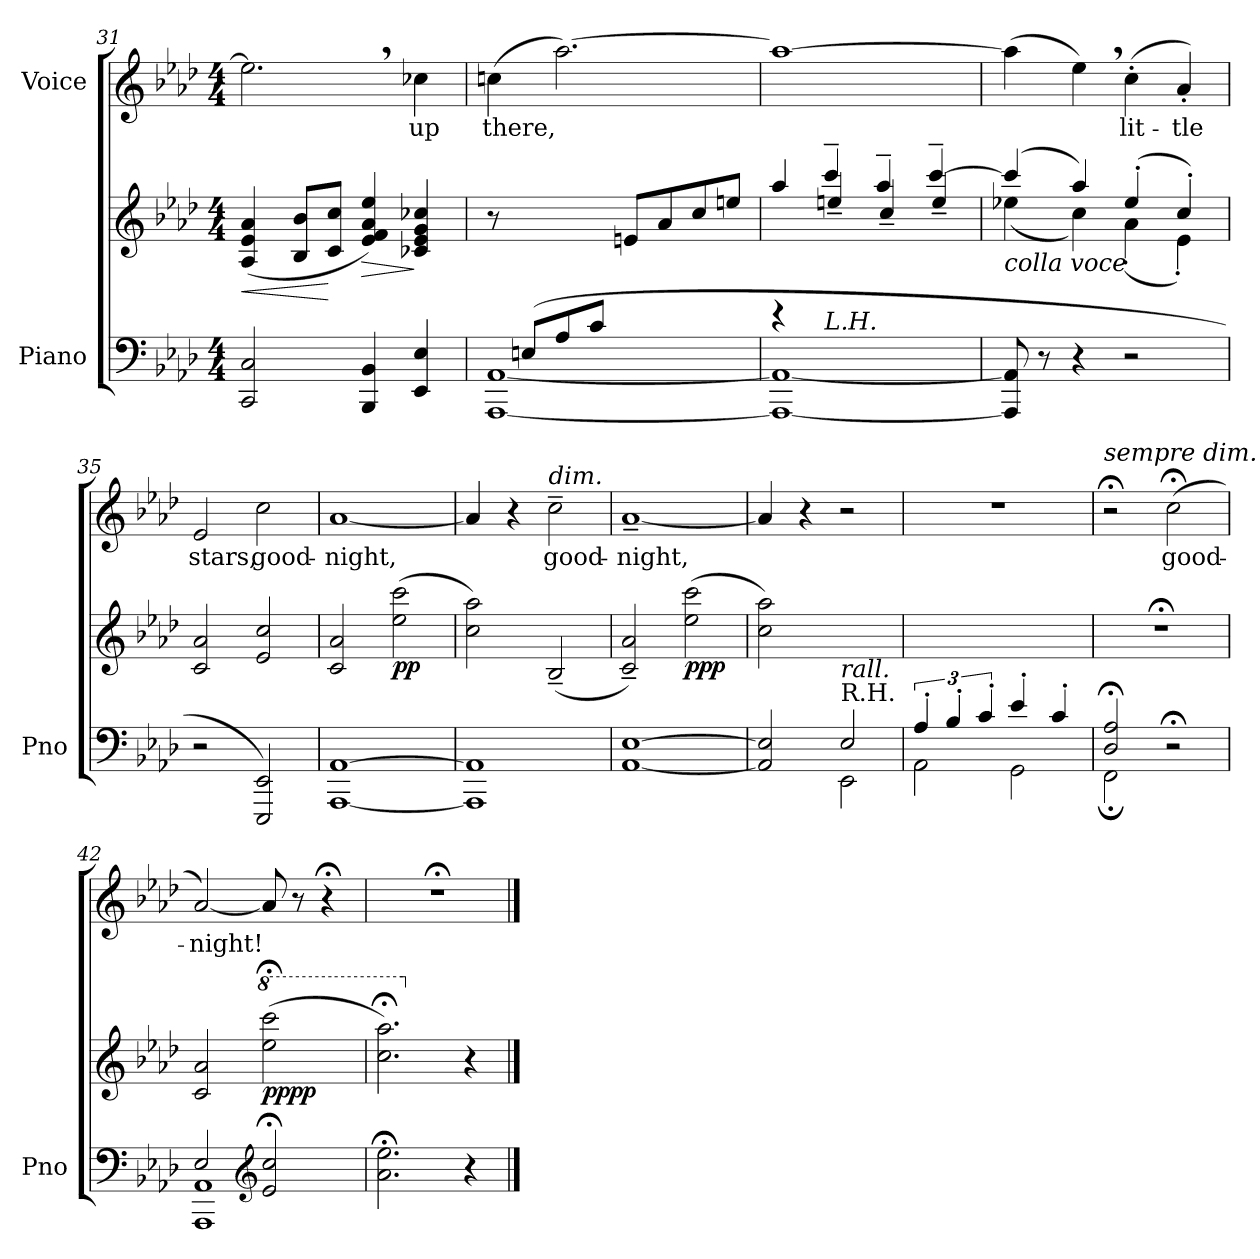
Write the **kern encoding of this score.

**kern	**kern	**dynam	**kern	**text	**dynam
*part2	*part2	*part2	*part1	*part1	*part1
*staff3	*staff2	*staff2/3	*staff1	*staff1	*staff1
*I"Piano	*	*	*I"Voice	*	*
*I'Pno	*	*	*	*	*
*clefF4	*clefG2	*	*clefG2	*	*
*k[b-e-a-d-]	*k[b-e-a-d-]	*	*k[b-e-a-d-]	*	*
*M4/4	*M4/4	*	*M4/4	*	*
=31	=31	=31	=31	=31	=31
!	!	!LO:HP:b	!	!	!
2CC/ 2C/	(>4A-/ 4e-/ 4a-/	<	2.ee-,\]	.	.
.	8B-/ 8b-/L	.	.	.	.
.	8c/ 8cc/J	[	.	.	.
!	!	!LO:HP:b	!	!	!
4BBB-/ 4BB-/	4e-/ 4f/ 4a-/ 4ee-/)	>	.	.	.
!	!	!	!	!	!LO:DY:a
4EE-/ 4E-/	4c-X/ 4e-/ 4g/ 4cc-X/	]	4cc-X\	up	other-dynamics
=32	=32	=32	=32	=32	=32
*^	*	*	*	*	*
8ryy	[<1AAA- [1AA-	8r	.	(4ccn\	there,	.
(>8En/L	.	4.ryy	.	.	.	.
8A-/	.	.	.	[2.aa-\)	.	.
8c/J	.	.	.	.	.	.
2ryy	.	8en/L	.	.	.	.
.	.	8a-/	.	.	.	.
.	.	8cc/	.	.	.	.
.	.	8een/J)	.	.	.	.
=33	=33	=33	=33	=33	=33	=33
*	*	*^	*	*	*	*
4r	1AAA-_ 1AA-_	4aa-/	4ryy	.	1aa-_	.	.
!LO:TX:a:i:t=L.H.	!	!	!	!	!	!	!
2.ryy	.	4ccc~>/	4een~/	.	.	.	.
.	.	4aa-~>/	4cc~/	.	.	.	.
.	.	[4ccc~>/	4ee~/	.	.	.	.
*v	*v	*	*	*	*	*	*
=34	=34	=34	=34	=34	=34	=34
!	!LO:TX:b:i:t=colla voce	!	!	!	!	!
8AAA-/] 8AA-/]	(4ccc/]	(4ee-X\	.	(4aa-\]	.	.
8r	.	.	.	.	.	.
4r	4aa-/)	4cc\)	.	4ee-,\)	.	.
2r	(4ee-'/	(4a-'\	.	(4cc'\	lit-	.
.	4cc'/)	4e-'\)	.	4a-'/)	-tle	.
*	*v	*v	*	*	*	*
=35	=35	=35	=35	=35	=35
2r	(2c/ 2a-/	.	2e-/	stars,	.
2EEE-/ 2EE-/)	2e-/ 2cc/	.	2cc\	good-	.
=36	=36	=36	=36	=36	=36
[1AAA- [1AA-	2c/ 2a-/	.	[1a-	-night,	.
!	!	!LO:DY:b	!	!	!
.	(2ee-\ 2ccc\	pp	.	.	.
=37	=37	=37	=37	=37	=37
1AAA-] 1AA-]	2cc\ 2aa-\)	.	4a-/]	.	.
.	.	.	4r	.	.
!	!	!	!LO:TX:a:i:t=dim.	!	!
.	(2B-~/	.	2cc~\	good-	.
=38	=38	=38	=38	=38	=38
[1AA- [1E-	2c/~ 2a-/~)	.	[1a-~>	-night,	.
!	!	!LO:DY:b	!	!	!
.	(2ee-\ 2ccc\	ppp	.	.	.
=39	=39	=39	=39	=39	=39
*^	*	*	*	*	*
2ryy	2AA-/] 2E-/]	(2cc\ 2aa-\)	.	4a-/]	.	.
.	.	.	.	4r	.	.
!	!	!LO:TX:b:i:t=rall.	!	!	!	!
!	!	!LO:TX:b:t=R.H.	!	!	!	!
2E-/)	2EE-\	2ryy	.	2r	.	.
=40	=40	=40	=40	=40	=40	=40
6A-'/	2AA-\	1ryy	.	1r	.	.
6B-'/	.	.	.	.	.	.
6c'/	.	.	.	.	.	.
4e-'/	2GG\	.	.	.	.	.
4c'/	.	.	.	.	.	.
=41	=41	=41	=41	=41	=41	=41
!	!	!	!	!LO:TX:a:i:t=sempre dim.	!	!
2D-/;< 2A-/;<	2FF;\	1r;<	.	2r;<	.	.
2r;<	2ryy	.	.	(2cc;<\	good-	.
=42	=42	=42	=42	=42	=42	=42
2E-/	1AAA- 1AA-	2c/ 2a-/	.	[2a-/)	-night!	.
*clefG2	*	*	*	*	*	*
*	*	*8va	*	*	*	*
!	!	!	!LO:DY:b	!	!	!
2e-/;< 2cc/;<	.	(2eee-\;< 2cccc\;<	pppp	8a-/]	.	.
.	.	.	.	8r	.	.
.	.	.	.	4r;<	.	.
*v	*v	*	*	*	*	*
=43	=43	=43	=43	=43	=43
2.a-\;< 2.ee-\;<	2.ccc\;< 2.aaa-\;<)	.	1r;<	.	.
*	*X8va	*	*	*	*
4r	4r	.	.	.	.
==	==	==	==	==	==
*-	*-	*-	*-	*-	*-
